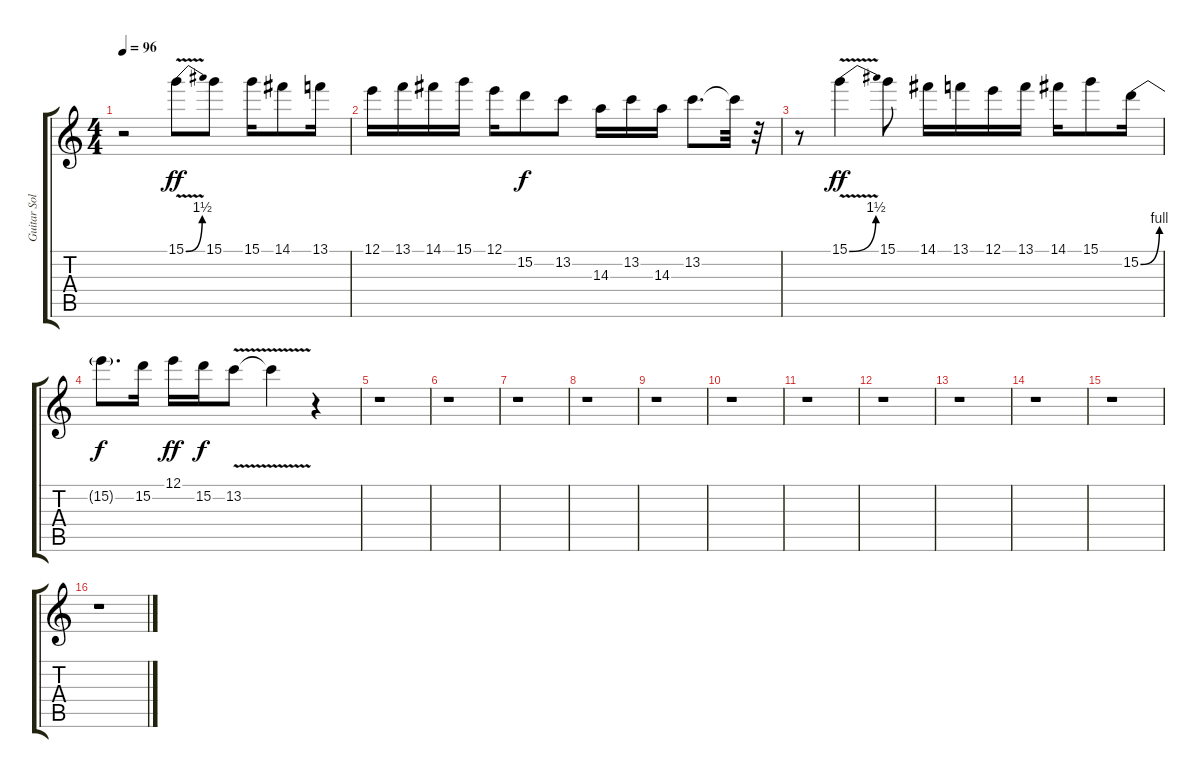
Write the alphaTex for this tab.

\track ("Guitar Solo" "Guitar Sol") {instrument distortionguitar}
\staff {score tabs}
\tuning (E4 B3 G3 D3 A2 E2) {hide}
\ts (4 4)
\tempo 96
\clef g2
\ks c
r.2{dy ff} 15.1{be (bend 0 0 60 6) v}.8 15.1.8 15.1.16 14.1.8 13.1.16 |
12.1.16 13.1.16 14.1.16 15.1.16 12.1.16 15.2.8{dy f} 13.2.8 14.3.16 13.2.16 14.3.16 13.2.8{d} 13.2{t}.32 r.32 |
r.8 15.1{be (bend 0 0 60 6) v}.4{dy ff} 15.1.8 14.1.16 13.1.16 12.1.16 13.1.16 14.1.16 15.1.8 15.2{be (bend 0 0 60 4)}.16 |
15.2{t}.8{d dy f} 15.2.16 12.1.16{dy ff} 15.2.16{dy f} 13.2{v}.8 13.2{t}.4 r.4 |
r.1 |
r.1 |
r.1 |
r.1 |
r.1 |
r.1 |
r.1 |
r.1 |
r.1 |
r.1 |
r.1 |
r.1
